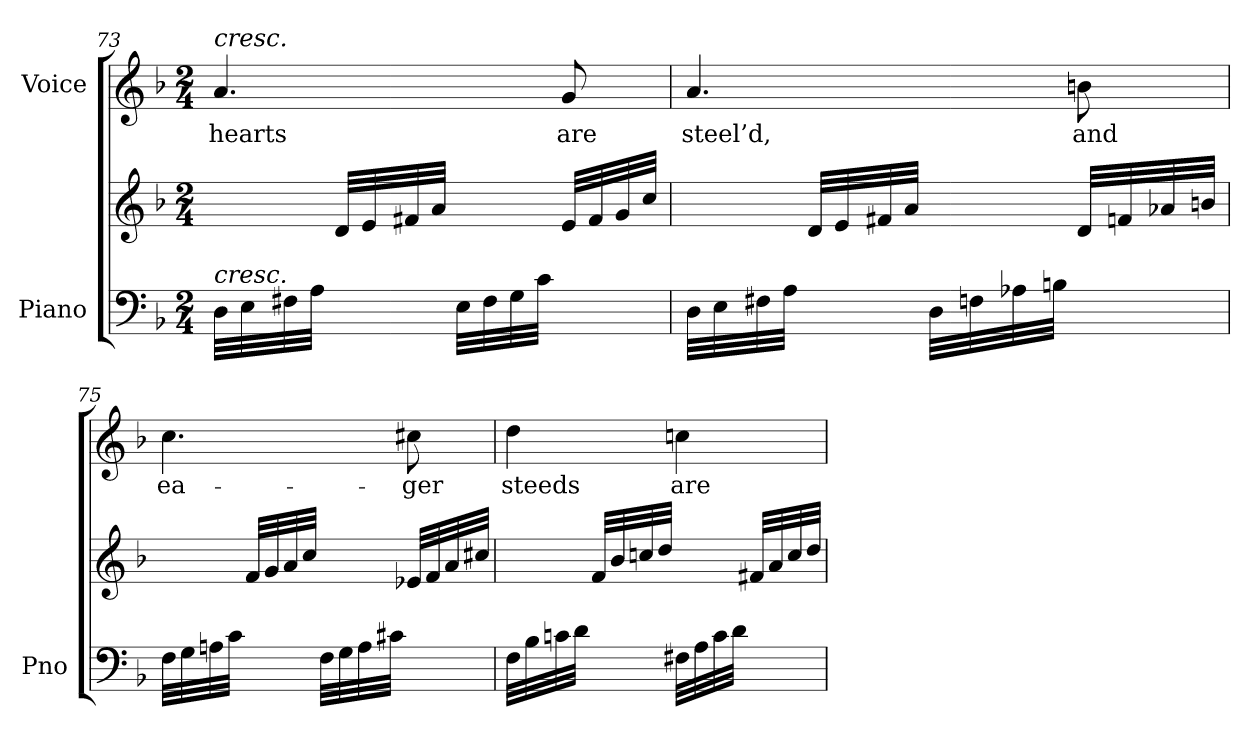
**kern	**kern	**kern	**text
*part2	*part2	*part1	*part1
*staff3	*staff2	*staff1	*staff1
*I"Piano	*	*I"Voice	*
*I'Pno	*	*	*
!!LO:PB:g=z
*clefF4	*clefG2	*clefG2	*
*k[b-]	*k[b-]	*k[b-]	*
*M2/4	*M2/4	*M2/4	*
=73	=73	=73	=73
*	*^	*	*
!	!	!	!LO:TX:a:i:t=cresc.	!
!LO:TX:a:i:t=cresc.	!	!	!	!
!	!	!	!	!LO:LY:b
(32D\LLL	2ryy	8ryy	4.a/	hearts
32E\	.	.	.	.
32F#X\	.	.	.	.
32A\JJJ	.	.	.	.
8ryy	.	32d/LLL	.	.
.	.	32e/	.	.
.	.	32f#X/	.	.
.	.	32a/JJJ)	.	.
(32E\LLL	.	8ryy	.	.
32F#\	.	.	.	.
32G\	.	.	.	.
32c\JJJ	.	.	.	.
!	!	!	!	!LO:LY:b
8ryy	.	32e/LLL	8g/	are
.	.	32f#/	.	.
.	.	32g/	.	.
.	.	32cc/JJJ)	.	.
!!LO:LB:g=z
=74	=74	=74	=74	=74
!	!	!	!	!LO:LY:b
(32D\LLL	2ryy	8ryy	4.a/	steel’d,
32E\	.	.	.	.
32F#X\	.	.	.	.
32A\JJJ	.	.	.	.
8ryy	.	32d/LLL	.	.
.	.	32e/	.	.
.	.	32f#X/	.	.
.	.	32a/JJJ)	.	.
(32D\LLL	.	8ryy	.	.
32Fn\	.	.	.	.
32A-X\	.	.	.	.
32Bn\JJJ	.	.	.	.
!	!	!	!	!LO:LY:b
8ryy	.	32d/LLL	8bn\	and
.	.	32fn/	.	.
.	.	32a-X/	.	.
.	.	32bn/JJJ)	.	.
!!LO:LB:g=z
=75	=75	=75	=75	=75
!	!	!	!	!LO:LY:b
(32F\LLL	2ryy	8ryy	4.cc\	ea-
32G\	.	.	.	.
32An\	.	.	.	.
32c\JJJ	.	.	.	.
8ryy	.	32f/LLL	.	.
.	.	32g/	.	.
.	.	32a/	.	.
.	.	32cc/JJJ)	.	.
(32F\LLL	.	8ryy	.	.
32G\	.	.	.	.
32A\	.	.	.	.
32c#X\JJJ	.	.	.	.
!	!	!	!	!LO:LY:b
8ryy	.	32e-X/LLL	8cc#X\	-ger
.	.	32f/	.	.
.	.	32a/	.	.
.	.	32cc#X/JJJ)	.	.
!!LO:LB:g=z
=76	=76	=76	=76	=76
!	!	!	!	!LO:LY:b
(>32F\LLL	2ryy	8ryy	4dd\	steeds
32B-\	.	.	.	.
32cn\	.	.	.	.
32d\JJJ	.	.	.	.
8ryy	.	32f/LLL	.	.
.	.	32b-/	.	.
.	.	32ccn/	.	.
.	.	32dd/JJJ)	.	.
!	!	!	!	!LO:LY:b
(>32F#X\LLL	.	8ryy	4ccn\	are
32A\	.	.	.	.
32c\	.	.	.	.
32d\JJJ	.	.	.	.
8ryy	.	32f#X/LLL	.	.
.	.	32a/	.	.
.	.	32cc/	.	.
.	.	32dd/JJJ)	.	.
*	*v	*v	*	*
=	=	=	=
*-	*-	*-	*-
